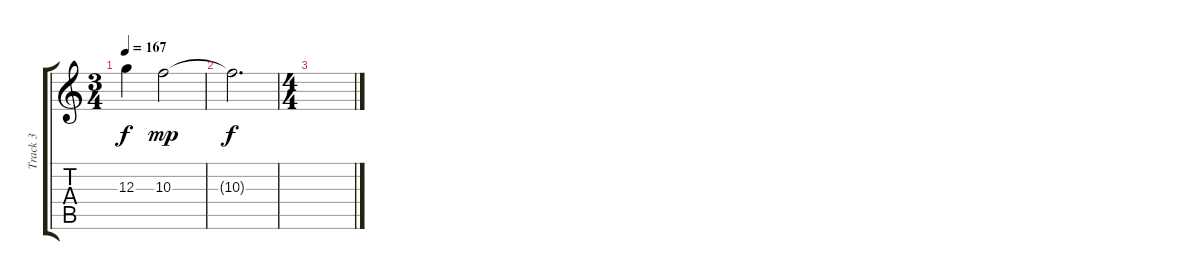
\track ("Track 3" "Track 3") {instrument electricguitarjazz}
\staff {score tabs}
\tuning (E4 B3 G3 D3 A2 E2) {hide}
\ts (3 4)
\tempo 167
\clef g2
\ks c
12.3{t}.4{dy f} 10.3.2{dy mp} |
10.3{t}.2{d dy f} |
\ts (4 4)
